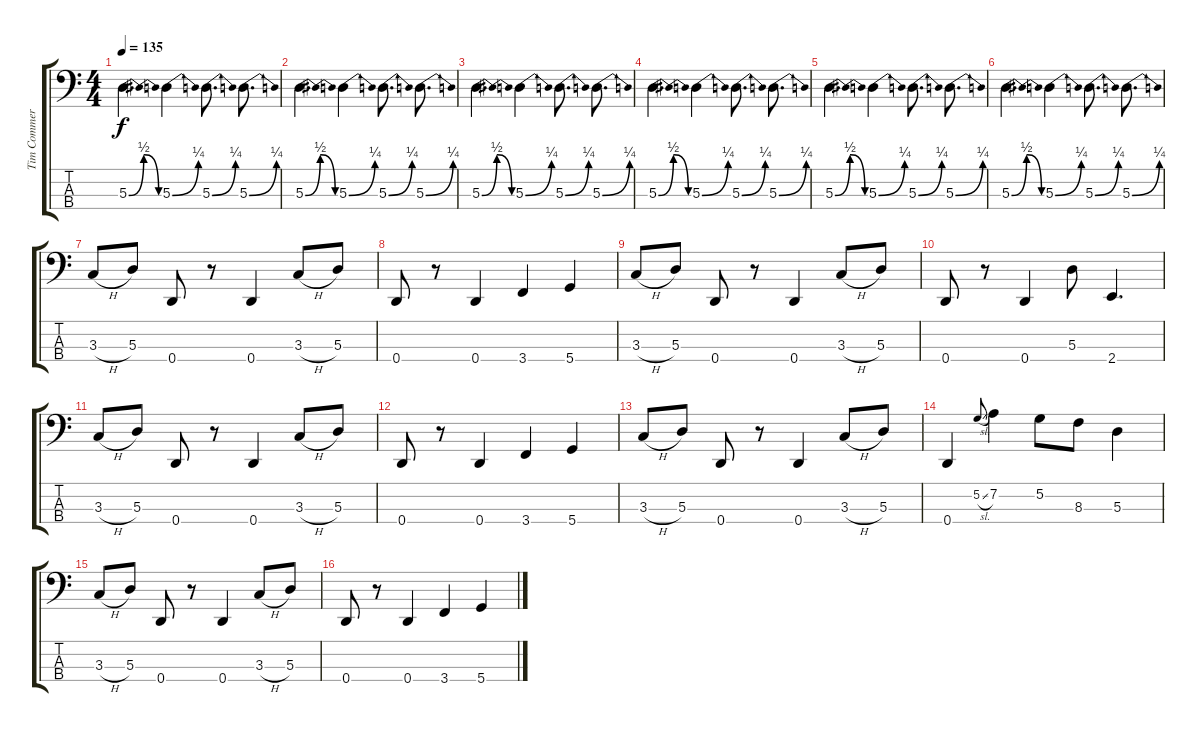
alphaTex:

\track ("Tim Commerford" "Tim Commer") {instrument electricbassfinger}
\staff {score tabs}
\tuning (G2 D2 A1 D1) {hide}
\ts (4 4)
\tempo 135
\clef f4
\ks c
5.3{be (bendrelease 0 0 15 2 20 2 60 0)}.4{d dy f} 5.3{be (bend 0 0 60 1)}.4 5.3{be (bend 0 0 60 1)}.8{d} 5.3{be (bend 0 0 60 1)}.8{d} |
5.3{be (bendrelease 0 0 15 2 20 2 60 0)}.4{d} 5.3{be (bend 0 0 60 1)}.4 5.3{be (bend 0 0 60 1)}.8{d} 5.3{be (bend 0 0 60 1)}.8{d} |
5.3{be (bendrelease 0 0 15 2 20 2 60 0)}.4{d} 5.3{be (bend 0 0 60 1)}.4 5.3{be (bend 0 0 60 1)}.8{d} 5.3{be (bend 0 0 60 1)}.8{d} |
5.3{be (bendrelease 0 0 15 2 20 2 60 0)}.4{d} 5.3{be (bend 0 0 60 1)}.4 5.3{be (bend 0 0 60 1)}.8{d} 5.3{be (bend 0 0 60 1)}.8{d} |
5.3{be (bendrelease 0 0 15 2 20 2 60 0)}.4{d} 5.3{be (bend 0 0 60 1)}.4 5.3{be (bend 0 0 60 1)}.8{d} 5.3{be (bend 0 0 60 1)}.8{d} |
5.3{be (bendrelease 0 0 15 2 20 2 60 0)}.4{d} 5.3{be (bend 0 0 60 1)}.4 5.3{be (bend 0 0 60 1)}.8{d} 5.3{be (bend 0 0 60 1)}.8{d} |
3.3{h}.8 5.3.8 0.4.8 r.8 0.4.4 3.3{h}.8 5.3.8 |
0.4.8 r.8 0.4.4 3.4.4 5.4.4 |
3.3{h}.8 5.3.8 0.4.8 r.8 0.4.4 3.3{h}.8 5.3.8 |
0.4.8 r.8 0.4.4 5.3.8 2.4.4{d} |
3.3{h}.8 5.3.8 0.4.8 r.8 0.4.4 3.3{h}.8 5.3.8 |
0.4.8 r.8 0.4.4 3.4.4 5.4.4 |
3.3{h}.8 5.3.8 0.4.8 r.8 0.4.4 3.3{h}.8 5.3.8 |
0.4.4 5.2{sl}.8{gr onbeat} 7.2.4 5.2.8 8.3.8 5.3.4 |
3.3{h}.8 5.3.8 0.4.8 r.8 0.4.4 3.3{h}.8 5.3.8 |
0.4.8 r.8 0.4.4 3.4.4 5.4.4
